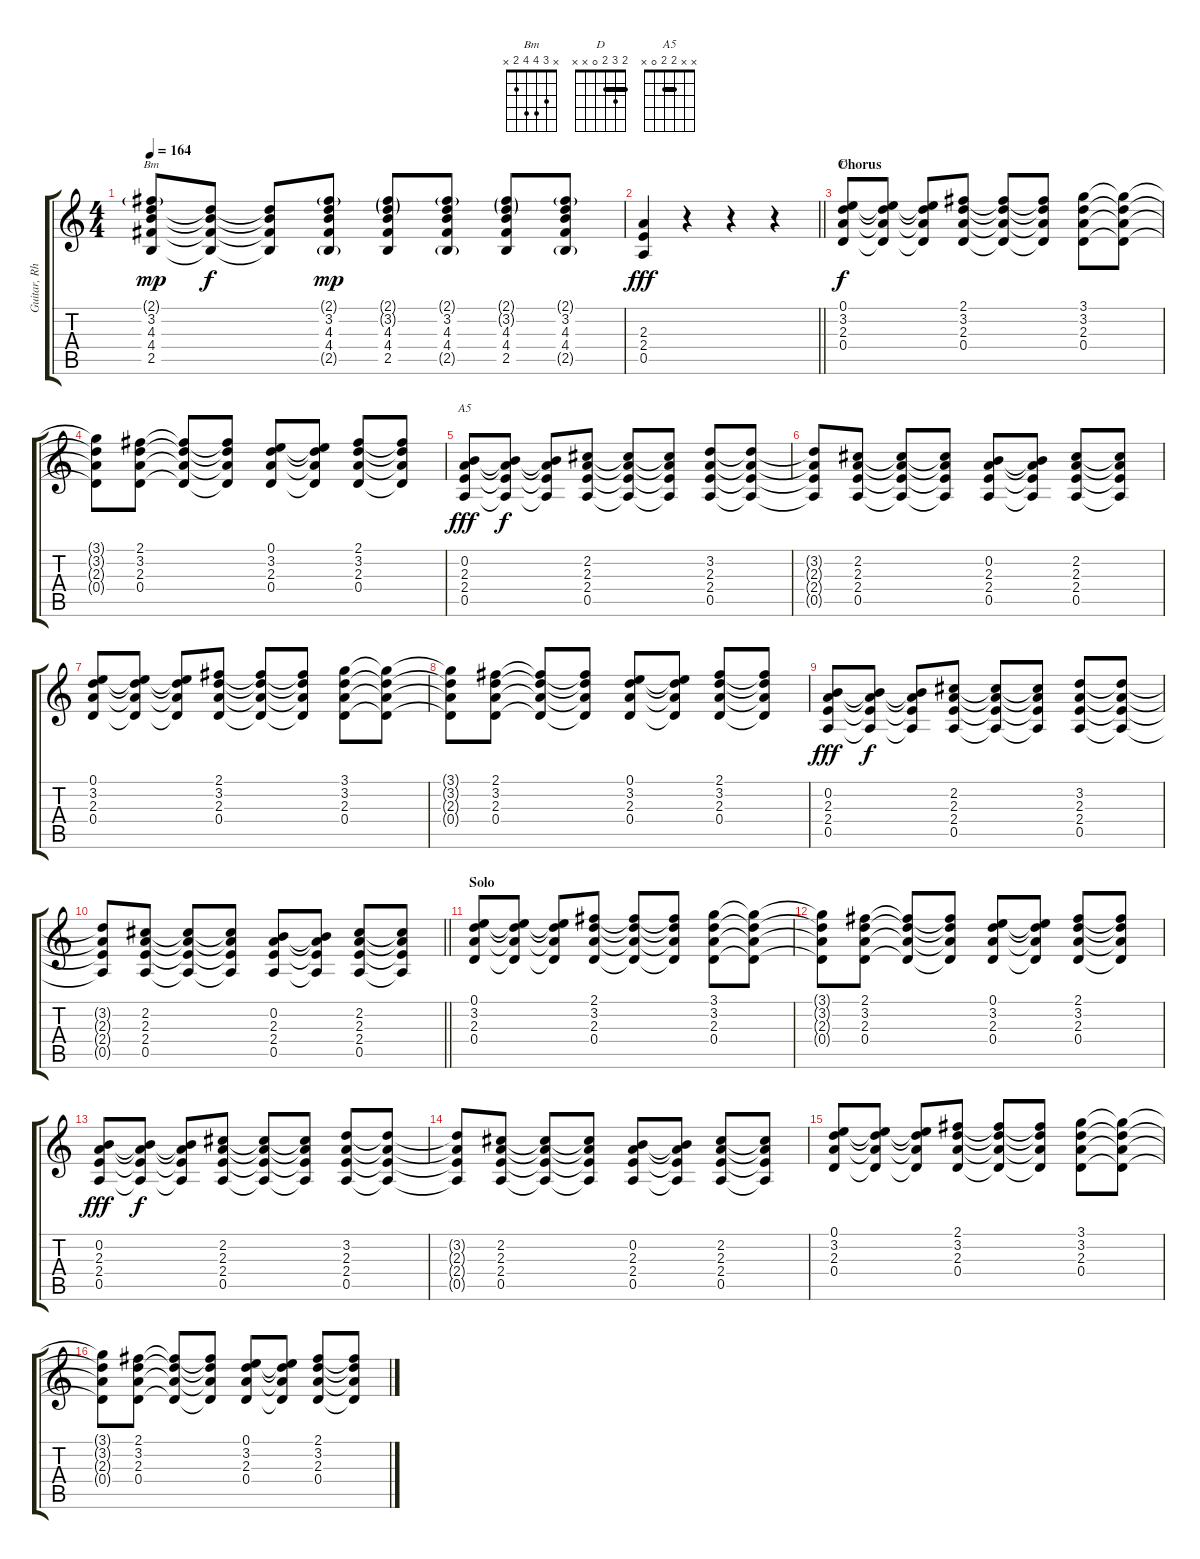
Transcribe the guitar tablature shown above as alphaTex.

\track ("Guitar, Rhythm" "Guitar, Rh") {instrument distortionguitar}
\staff {score tabs}
\tuning (E4 B3 G3 D3 A2 E2) {hide}
\chord ("Bm" x 3 4 4 2 x)
\chord ("D" 2 3 2 0 x x) {barre 2}
\chord ("A5" x x 2 2 0 x) {barre 2}
\ts (4 4)
\tempo 164
\clef g2
\ks c
(2.1{g} 3.2 4.3 4.4 2.5).8{ch "Bm" dy mp} (3.2{t} 4.3{t} 4.4{t} 2.5{t}).8{dy f} (3.2{t} 4.3{t} 4.4{t} 2.5{t}).8 (2.1{g} 3.2 4.3 4.4 2.5{g}).8{dy mp} (2.1{g} 3.2{g} 4.3 4.4 2.5).8 (2.1{g} 3.2 4.3 4.4 2.5{g}).8 (2.1{g} 3.2{g} 4.3 4.4 2.5).8 (2.1{g} 3.2 4.3 4.4 2.5{g}).8 |
\barLineRight lightlight
(2.3 2.4 0.5).4{dy fff} r.4 r.4 r.4 |
\section ("" "Chorus")
(0.1 3.2 2.3 0.4).8{ch "D" dy f} (0.1{t} 3.2{t} 2.3{t} 0.4{t}).8 (0.1{t} 3.2{t} 2.3{t} 0.4{t}).8 (2.1 3.2 2.3 0.4).8 (2.1{t} 3.2{t} 2.3{t} 0.4{t}).8 (2.1{t} 3.2{t} 2.3{t} 0.4{t}).8 (3.1 3.2 2.3 0.4).8 (3.1{t} 3.2{t} 2.3{t} 0.4{t}).8 |
(3.1{t} 3.2{t} 2.3{t} 0.4{t}).8 (2.1 3.2 2.3 0.4).8 (2.1{t} 3.2{t} 2.3{t} 0.4{t}).8 (2.1{t} 3.2{t} 2.3{t} 0.4{t}).8 (0.1 3.2 2.3 0.4).8 (0.1{t} 3.2{t} 2.3{t} 0.4{t}).8 (2.1 3.2 2.3 0.4).8 (2.1{t} 3.2{t} 2.3{t} 0.4{t}).8 |
(0.2 2.3 2.4 0.5).8{ch "A5" dy fff} (0.2{t} 2.3{t} 2.4{t} 0.5{t}).8{dy f} (0.2{t} 2.3{t} 2.4{t} 0.5{t}).8 (2.2 2.3 2.4 0.5).8 (2.2{t} 2.3{t} 2.4{t} 0.5{t}).8 (2.2{t} 2.3{t} 2.4{t} 0.5{t}).8 (3.2 2.3 2.4 0.5).8 (3.2{t} 2.3{t} 2.4{t} 0.5{t}).8 |
(3.2{t} 2.3{t} 2.4{t} 0.5{t}).8 (2.2 2.3 2.4 0.5).8 (2.2{t} 2.3{t} 2.4{t} 0.5{t}).8 (2.2{t} 2.3{t} 2.4{t} 0.5{t}).8 (0.2 2.3 2.4 0.5).8 (0.2{t} 2.3{t} 2.4{t} 0.5{t}).8 (2.2 2.3 2.4 0.5).8 (2.2{t} 2.3{t} 2.4{t} 0.5{t}).8 |
(0.1 3.2 2.3 0.4).8 (0.1{t} 3.2{t} 2.3{t} 0.4{t}).8 (0.1{t} 3.2{t} 2.3{t} 0.4{t}).8 (2.1 3.2 2.3 0.4).8 (2.1{t} 3.2{t} 2.3{t} 0.4{t}).8 (2.1{t} 3.2{t} 2.3{t} 0.4{t}).8 (3.1 3.2 2.3 0.4).8 (3.1{t} 3.2{t} 2.3{t} 0.4{t}).8 |
(3.1{t} 3.2{t} 2.3{t} 0.4{t}).8 (2.1 3.2 2.3 0.4).8 (2.1{t} 3.2{t} 2.3{t} 0.4{t}).8 (2.1{t} 3.2{t} 2.3{t} 0.4{t}).8 (0.1 3.2 2.3 0.4).8 (0.1{t} 3.2{t} 2.3{t} 0.4{t}).8 (2.1 3.2 2.3 0.4).8 (2.1{t} 3.2{t} 2.3{t} 0.4{t}).8 |
(0.2 2.3 2.4 0.5).8{dy fff} (0.2{t} 2.3{t} 2.4{t} 0.5{t}).8{dy f} (0.2{t} 2.3{t} 2.4{t} 0.5{t}).8 (2.2 2.3 2.4 0.5).8 (2.2{t} 2.3{t} 2.4{t} 0.5{t}).8 (2.2{t} 2.3{t} 2.4{t} 0.5{t}).8 (3.2 2.3 2.4 0.5).8 (3.2{t} 2.3{t} 2.4{t} 0.5{t}).8 |
\barLineRight lightlight
(3.2{t} 2.3{t} 2.4{t} 0.5{t}).8 (2.2 2.3 2.4 0.5).8 (2.2{t} 2.3{t} 2.4{t} 0.5{t}).8 (2.2{t} 2.3{t} 2.4{t} 0.5{t}).8 (0.2 2.3 2.4 0.5).8 (0.2{t} 2.3{t} 2.4{t} 0.5{t}).8 (2.2 2.3 2.4 0.5).8 (2.2{t} 2.3{t} 2.4{t} 0.5{t}).8 |
\section ("" "Solo")
(0.1 3.2 2.3 0.4).8 (0.1{t} 3.2{t} 2.3{t} 0.4{t}).8 (0.1{t} 3.2{t} 2.3{t} 0.4{t}).8 (2.1 3.2 2.3 0.4).8 (2.1{t} 3.2{t} 2.3{t} 0.4{t}).8 (2.1{t} 3.2{t} 2.3{t} 0.4{t}).8 (3.1 3.2 2.3 0.4).8 (3.1{t} 3.2{t} 2.3{t} 0.4{t}).8 |
(3.1{t} 3.2{t} 2.3{t} 0.4{t}).8 (2.1 3.2 2.3 0.4).8 (2.1{t} 3.2{t} 2.3{t} 0.4{t}).8 (2.1{t} 3.2{t} 2.3{t} 0.4{t}).8 (0.1 3.2 2.3 0.4).8 (0.1{t} 3.2{t} 2.3{t} 0.4{t}).8 (2.1 3.2 2.3 0.4).8 (2.1{t} 3.2{t} 2.3{t} 0.4{t}).8 |
(0.2 2.3 2.4 0.5).8{dy fff} (0.2{t} 2.3{t} 2.4{t} 0.5{t}).8{dy f} (0.2{t} 2.3{t} 2.4{t} 0.5{t}).8 (2.2 2.3 2.4 0.5).8 (2.2{t} 2.3{t} 2.4{t} 0.5{t}).8 (2.2{t} 2.3{t} 2.4{t} 0.5{t}).8 (3.2 2.3 2.4 0.5).8 (3.2{t} 2.3{t} 2.4{t} 0.5{t}).8 |
(3.2{t} 2.3{t} 2.4{t} 0.5{t}).8 (2.2 2.3 2.4 0.5).8 (2.2{t} 2.3{t} 2.4{t} 0.5{t}).8 (2.2{t} 2.3{t} 2.4{t} 0.5{t}).8 (0.2 2.3 2.4 0.5).8 (0.2{t} 2.3{t} 2.4{t} 0.5{t}).8 (2.2 2.3 2.4 0.5).8 (2.2{t} 2.3{t} 2.4{t} 0.5{t}).8 |
(0.1 3.2 2.3 0.4).8 (0.1{t} 3.2{t} 2.3{t} 0.4{t}).8 (0.1{t} 3.2{t} 2.3{t} 0.4{t}).8 (2.1 3.2 2.3 0.4).8 (2.1{t} 3.2{t} 2.3{t} 0.4{t}).8 (2.1{t} 3.2{t} 2.3{t} 0.4{t}).8 (3.1 3.2 2.3 0.4).8 (3.1{t} 3.2{t} 2.3{t} 0.4{t}).8 |
(3.1{t} 3.2{t} 2.3{t} 0.4{t}).8 (2.1 3.2 2.3 0.4).8 (2.1{t} 3.2{t} 2.3{t} 0.4{t}).8 (2.1{t} 3.2{t} 2.3{t} 0.4{t}).8 (0.1 3.2 2.3 0.4).8 (0.1{t} 3.2{t} 2.3{t} 0.4{t}).8 (2.1 3.2 2.3 0.4).8 (2.1{t} 3.2{t} 2.3{t} 0.4{t}).8
